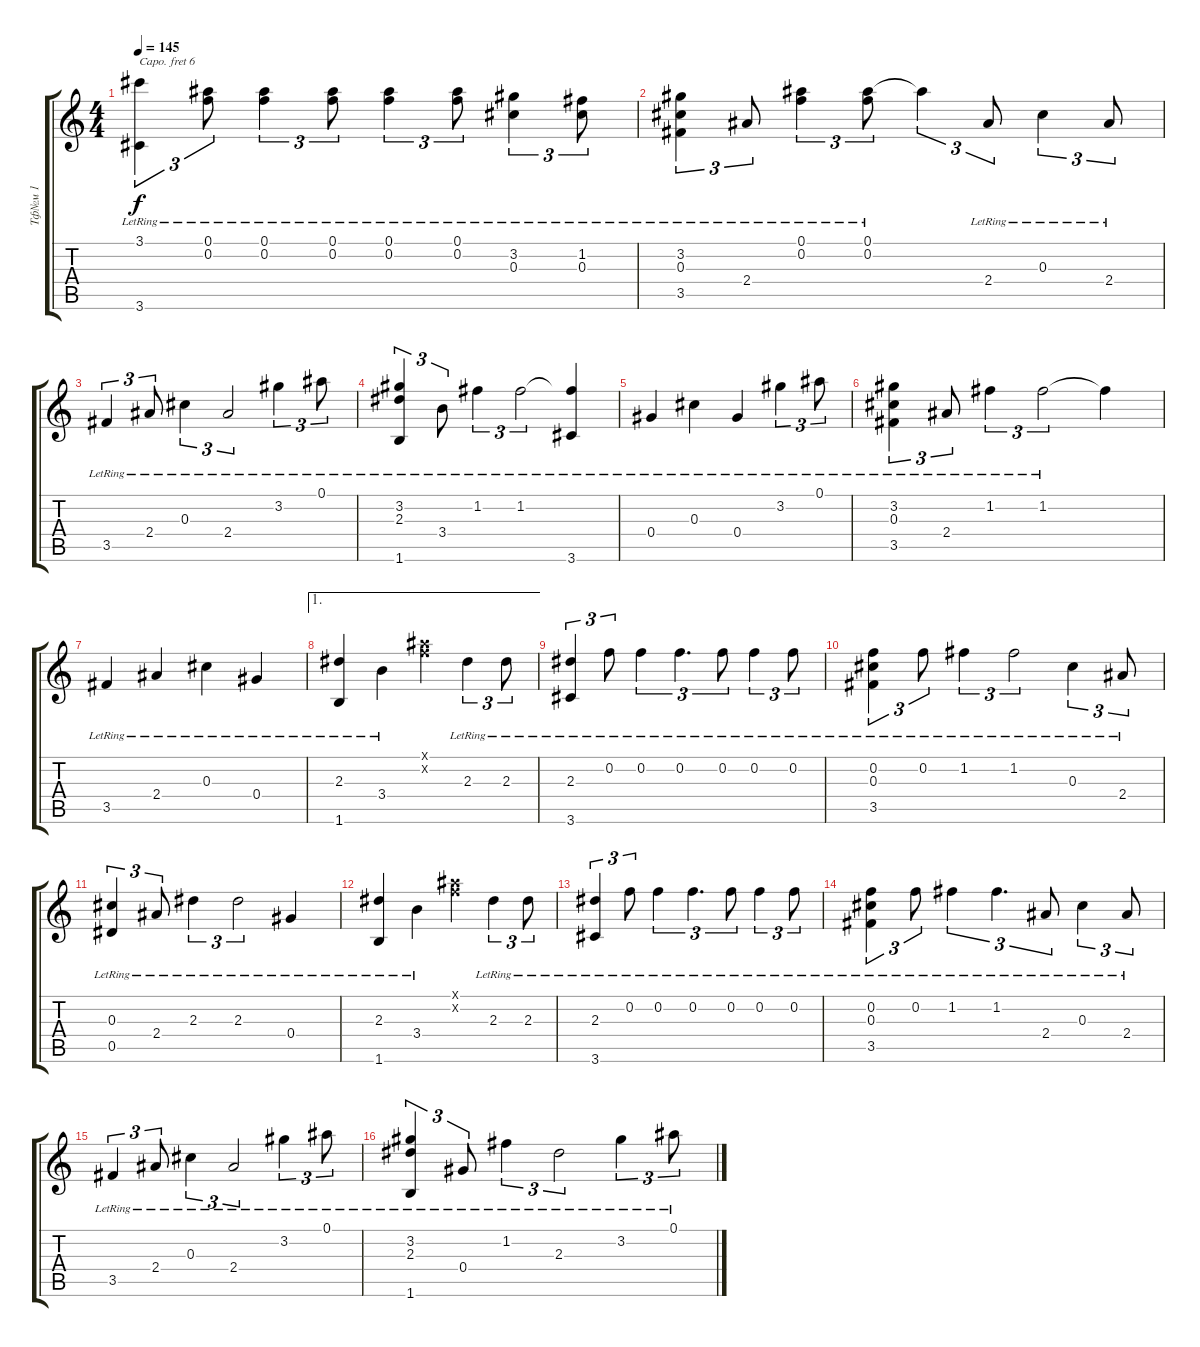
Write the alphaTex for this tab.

\track ("Тф№м 1" "Тф№м 1") {instrument acousticguitarnylon}
\staff {score tabs}
\capo 6
\tuning (E4 B3 G3 D3 A2 E2) {hide}
\ts (4 4)
\tempo 145
\clef g2
\ks c
(3.1{t} 3.6{lr}).4{tu (3 2) dy f} (0.1{lr} 0.2{lr}).8{tu (3 2)} (0.1{lr} 0.2{lr}).4{tu (3 2)} (0.1{lr} 0.2{lr}).8{tu (3 2)} (0.1{lr} 0.2{lr}).4{tu (3 2)} (0.1{lr} 0.2{lr}).8{tu (3 2)} (3.2{lr} 0.3{lr}).4{tu (3 2)} (1.2{lr} 0.3{lr}).8{tu (3 2)} |
(3.2{lr} 0.3{lr} 3.5{lr}).4{tu (3 2)} 2.4{lr}.8{tu (3 2)} (0.1{lr} 0.2{lr}).4{tu (3 2)} (0.1{lr} 0.2{lr}).8{tu (3 2)} 0.1{t}.4{tu (3 2)} 2.4{lr}.8{tu (3 2)} 0.3{lr}.4{tu (3 2)} 2.4{lr}.8{tu (3 2)} |
3.5{lr}.4{tu (3 2)} 2.4{lr}.8{tu (3 2)} 0.3{lr}.4{tu (3 2)} 2.4{lr}.2{tu (3 2)} 3.2{lr}.4{tu (3 2)} 0.1{lr}.8{tu (3 2)} |
(3.2{lr} 2.3{lr} 1.6{lr}).4{tu (3 2)} 3.4{lr}.8{tu (3 2)} 1.2{lr}.4{tu (3 2)} 1.2{lr}.2{tu (3 2)} (1.2{t} 3.6{lr}).4 |
0.4{lr}.4 0.3{lr}.4 0.4{lr}.4 3.2{lr}.4{tu (3 2)} 0.1{lr}.8{tu (3 2)} |
(3.2{lr} 0.3{lr} 3.5{lr}).4{tu (3 2)} 2.4{lr}.8{tu (3 2)} 1.2{lr}.4{tu (3 2)} 1.2{lr}.2{tu (3 2)} 1.2{t}.4 |
3.5{lr}.4 2.4{lr}.4 0.3{lr}.4 0.4{lr}.4 |
\ae 1
(2.3{lr} 1.6{lr}).4 3.4{lr}.4 (0.1{x} 0.2{x}).4 2.3{lr}.4{tu (3 2)} 2.3{lr}.8{tu (3 2)} |
(2.3{lr} 3.6{lr}).4{tu (3 2)} 0.2{lr}.8{tu (3 2)} 0.2{lr}.4{tu (3 2)} 0.2{lr}.4{d tu (3 2)} 0.2{lr}.8{tu (3 2)} 0.2{lr}.4{tu (3 2)} 0.2{lr}.8{tu (3 2)} |
(0.2{lr} 0.3{lr} 3.5{lr}).4{tu (3 2)} 0.2{lr}.8{tu (3 2)} 1.2{lr}.4{tu (3 2)} 1.2{lr}.2{tu (3 2)} 0.3{lr}.4{tu (3 2)} 2.4{lr}.8{tu (3 2)} |
(0.3{lr} 0.5{lr}).4{tu (3 2)} 2.4{lr}.8{tu (3 2)} 2.3{lr}.4{tu (3 2)} 2.3{lr}.2{tu (3 2)} 0.4{lr}.4 |
(2.3{lr} 1.6{lr}).4 3.4{lr}.4 (0.1{x} 0.2{x}).4 2.3{lr}.4{tu (3 2)} 2.3{lr}.8{tu (3 2)} |
(2.3{lr} 3.6{lr}).4{tu (3 2)} 0.2{lr}.8{tu (3 2)} 0.2{lr}.4{tu (3 2)} 0.2{lr}.4{d tu (3 2)} 0.2{lr}.8{tu (3 2)} 0.2{lr}.4{tu (3 2)} 0.2{lr}.8{tu (3 2)} |
(0.2{lr} 0.3{lr} 3.5{lr}).4{tu (3 2)} 0.2{lr}.8{tu (3 2)} 1.2{lr}.4{tu (3 2)} 1.2{lr}.4{d tu (3 2)} 2.4{lr}.8{tu (3 2)} 0.3{lr}.4{tu (3 2)} 2.4{lr}.8{tu (3 2)} |
3.5{lr}.4{tu (3 2)} 2.4{lr}.8{tu (3 2)} 0.3{lr}.4{tu (3 2)} 2.4{lr}.2{tu (3 2)} 3.2{lr}.4{tu (3 2)} 0.1{lr}.8{tu (3 2)} |
(3.2{lr} 2.3{lr} 1.6{lr}).4{tu (3 2)} 0.4{lr}.8{tu (3 2)} 1.2{lr}.4{tu (3 2)} 2.3{lr}.2{tu (3 2)} 3.2{lr}.4{tu (3 2)} 0.1{lr}.8{tu (3 2)}
